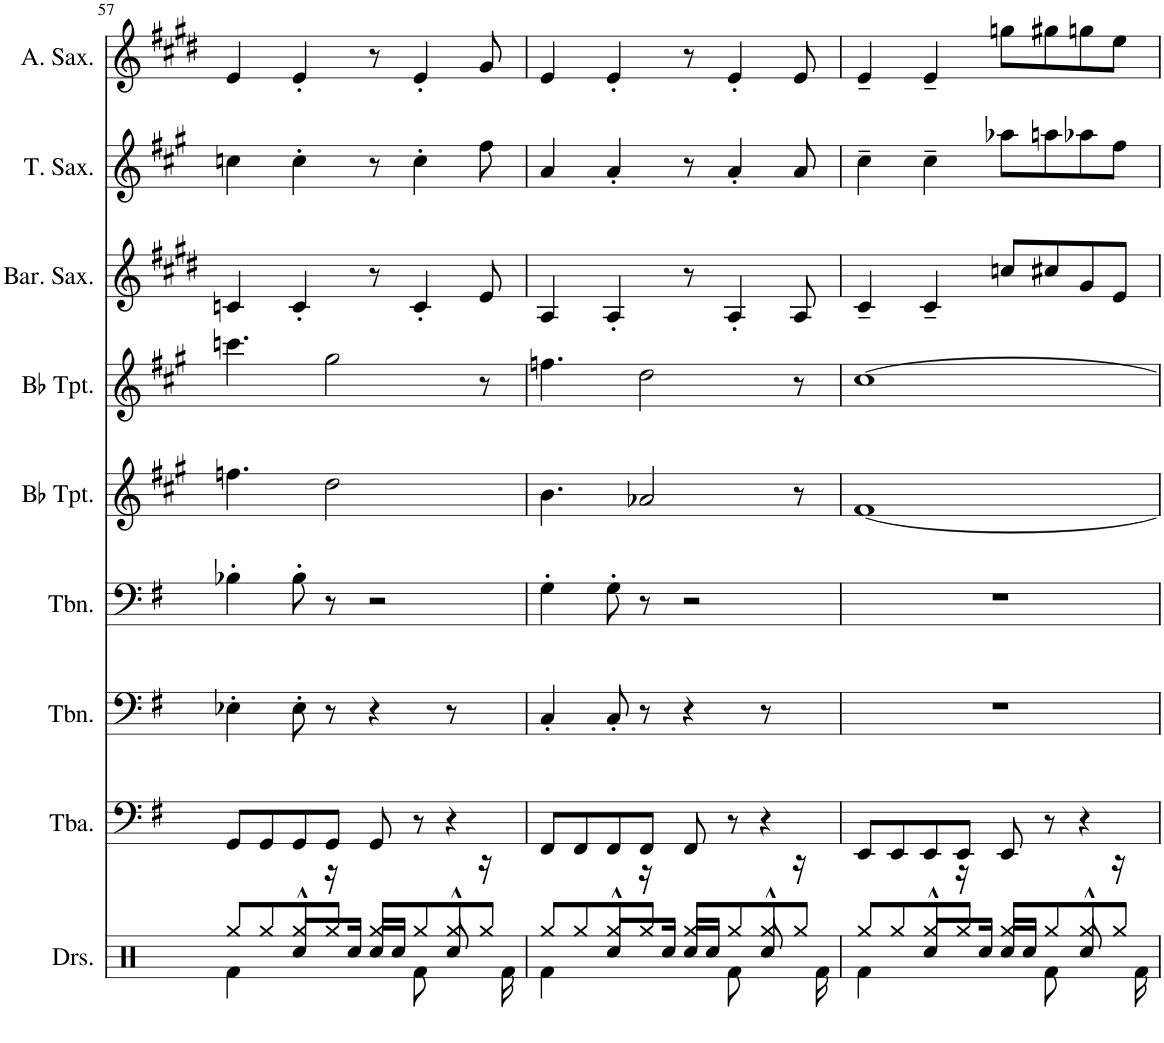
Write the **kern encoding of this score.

**kern	**kern	**kern	**kern	**kern	**kern	**kern	**kern	**kern
*part9	*part8	*part7	*part6	*part5	*part4	*part3	*part2	*part1
*staff9	*staff8	*staff7	*staff6	*staff5	*staff4	*staff3	*staff2	*staff1
*I"Drumset	*I"Tuba	*I"Trombone	*I"Trombone	*I"Bb Trumpet	*I"Bb Trumpet	*I"Baritone Saxophone	*I"Tenor Saxophone	*I"Alto Saxophone
*I'Drs.	*I'Tba.	*I'Tbn.	*I'Tbn.	*I'Bb Tpt.	*I'Bb Tpt.	*I'Bar. Sax.	*I'T. Sax.	*I'A. Sax.
!!LO:PB:g=z
*clefX	*clefF4	*clefF4	*clefF4	*clefG2	*clefG2	*clefG2	*clefG2	*clefG2
*	*	*	*	*Trd1c2	*Trd1c2	*Trd12c21	*Trd8c14	*Trd5c9
*k[]	*k[f#]	*k[f#]	*k[f#]	*k[f#c#g#]	*k[f#c#g#]	*k[f#c#g#d#]	*k[f#c#g#]	*k[f#c#g#d#]
*M4/4	*M4/4	*M4/4	*M4/4	*M4/4	*M4/4	*M4/4	*M4/4	*M4/4
=57	=57	=57	=57	=57	=57	=57	=57	=57
*^	*	*	*	*	*	*	*	*
*	*^	*	*	*	*	*	*	*	*
4Rf\	4ryy	8Rgg/L	8GG/L	4E-X'\	4B-X'\	4.ffn\	4.cccn\	4cn/	4ccn\	4e/
.	.	8Rgg/	8GG/	.	.	.	.	.	.	.
4.ryy	8Rcc^^/L	8Rgg/	8GG/	8E-'\	8B-'\	.	.	4c'/	4cc'\	4e'/
.	16r	8Rgg/J	8GG/J	8r	8r	2dd\	2gg#\	.	.	.
.	16Rcc/JJ	.	.	.	.	.	.	.	.	.
!	!LO:N:head=solid	!	!	!	!	!	!	!	!	!
.	16Rcc/LL	8Rgg/L	8GG/	4r	2r	.	.	8r	8r	8r
.	16Rcc/JJ	.	.	.	.	.	.	.	.	.
8Rf\	8ryy	8Rgg/	8r	.	.	.	.	4c'/	4cc'\	4e'/
8ryy	8Rcc^^/	8Rgg/	4r	8r	.	.	.	.	.	.
16r	8ryy	8Rgg/J	.	8ryy	.	8ryy	8r	8e/	8ff#\	8g#/
16Rf\	.	.	.	.	.	.	.	.	.	.
=58	=58	=58	=58	=58	=58	=58	=58	=58	=58	=58
4Rf\	4ryy	8Rgg/L	8FF#/L	4C'/	4G'\	4.b\	4.ffn\	4A/	4a/	4e/
.	.	8Rgg/	8FF#/	.	.	.	.	.	.	.
4.ryy	8Rcc^^/L	8Rgg/	8FF#/	8C'/	8G'\	.	.	4A'/	4a'/	4e'/
.	16r	8Rgg/J	8FF#/J	8r	8r	2a-X/	2dd\	.	.	.
.	16Rcc/JJ	.	.	.	.	.	.	.	.	.
!	!LO:N:head=solid	!	!	!	!	!	!	!	!	!
.	16Rcc/LL	8Rgg/L	8FF#/	4r	2r	.	.	8r	8r	8r
.	16Rcc/JJ	.	.	.	.	.	.	.	.	.
8Rf\	8ryy	8Rgg/	8r	.	.	.	.	4A'/	4a'/	4e'/
8ryy	8Rcc^^/	8Rgg/	4r	8r	.	.	.	.	.	.
16r	8ryy	8Rgg/J	.	8ryy	.	8r	8r	8A/	8a/	8e/
16Rf\	.	.	.	.	.	.	.	.	.	.
=59	=59	=59	=59	=59	=59	=59	=59	=59	=59	=59
4Rf\	4ryy	8Rgg/L	8EE/L	1r	1r	[1f#	[1cc#	4c#~/	4cc#~\	4e~/
.	.	8Rgg/	8EE/	.	.	.	.	.	.	.
4.ryy	8Rcc^^/L	8Rgg/	8EE/	.	.	.	.	4c#~/	4cc#~\	4e~/
.	16r	8Rgg/J	8EE/J	.	.	.	.	.	.	.
.	16Rcc/JJ	.	.	.	.	.	.	.	.	.
!	!LO:N:head=solid	!	!	!	!	!	!	!	!	!
.	16Rcc/LL	8Rgg/L	8EE/	.	.	.	.	8ccn/L	8aa-X\L	8ggn\L
.	16Rcc/JJ	.	.	.	.	.	.	.	.	.
8Rf\	8ryy	8Rgg/	8r	.	.	.	.	8cc#X/	8aan\	8gg#X\
8ryy	8Rcc^^/	8Rgg/	4r	.	.	.	.	8g#/	8aa-X\	8ggn\
16r	8ryy	8Rgg/J	.	.	.	.	.	8e/J	8ff#\J	8ee\J
16Rf\	.	.	.	.	.	.	.	.	.	.
*v	*v	*v	*	*	*	*	*	*	*	*
=	=	=	=	=	=	=	=	=
*-	*-	*-	*-	*-	*-	*-	*-	*-
